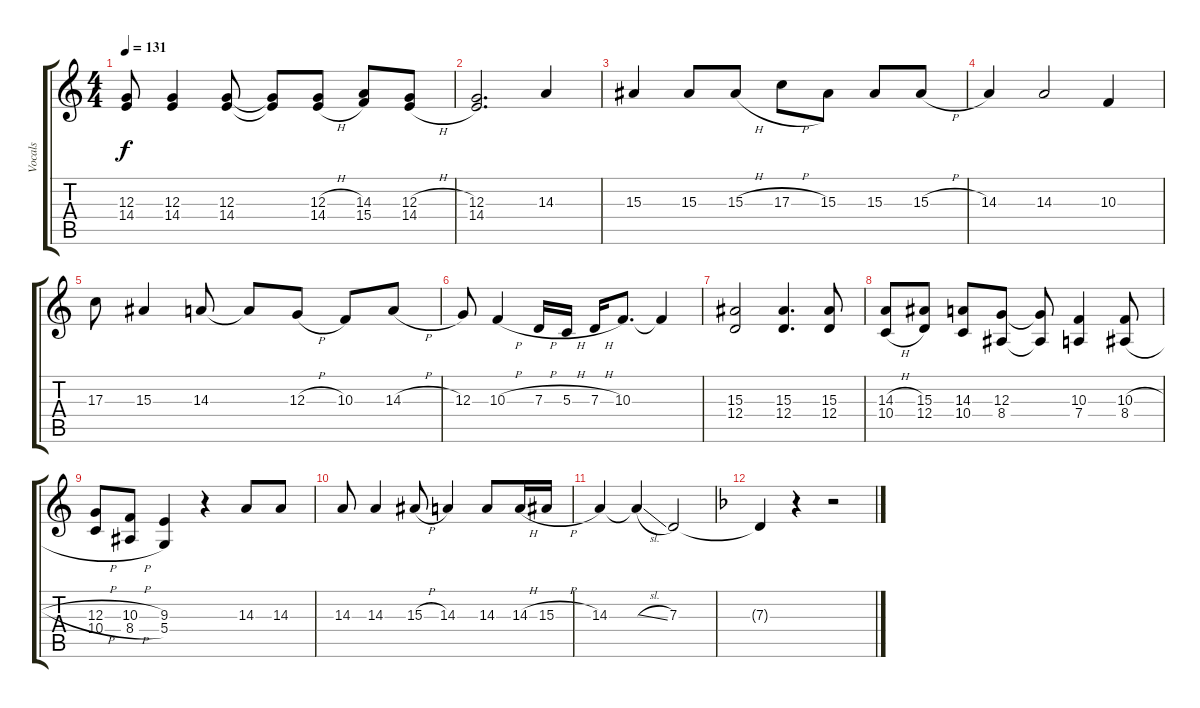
\track ("Vocals" "Vocals") {instrument violin}
\staff {score tabs}
\tuning (E4 B3 G3 D3 A2 E2) {hide}
\ts (4 4)
\tempo 131
\clef g2
\ks c
(12.3 14.4).8{dy f} (12.3 14.4).4 (12.3 14.4).8 (12.3{t} 14.4{t}).8 (12.3{h} 14.4{h}).8 (14.3 15.4).8 (12.3{h} 14.4{h}).8 |
(12.3 14.4).2{d} 14.3.4 |
15.3.4 15.3.8 15.3{h}.8 17.3{h}.8 15.3.8 15.3.8 15.3{h}.8 |
14.3.4 14.3.2 10.3.4 |
17.3.8 15.3.4 14.3.8 14.3{t}.8 12.3{h}.8 10.3.8 14.3{h}.8 |
12.3.8 10.3{h}.4 7.3{h}.16 5.3{h}.16 7.3{h}.16 10.3.8{d} 10.3{t}.4 |
(15.3 12.4).2 (15.3 12.4).4{d} (15.3 12.4).8 |
(14.3{h} 10.4{h}).8 (15.3 12.4).8 (14.3 10.4).8 (12.3 8.4).8 (12.3{t} 8.4{t}).8 (10.3 7.4).4 (10.3{h} 8.4{h}).8 |
(12.3{h} 10.4{h}).8 (10.3{h} 8.4{h}).8 (9.3 5.4).4 r.4 14.3.8 14.3.8 |
14.3.8 14.3.4 15.3{h}.8 14.3.4 14.3.8 14.3{h}.16 15.3{h}.16 |
14.3.4 14.3{sl t}.4 7.3.2 |
\ks f
7.3{t}.4 r.4 r.2
